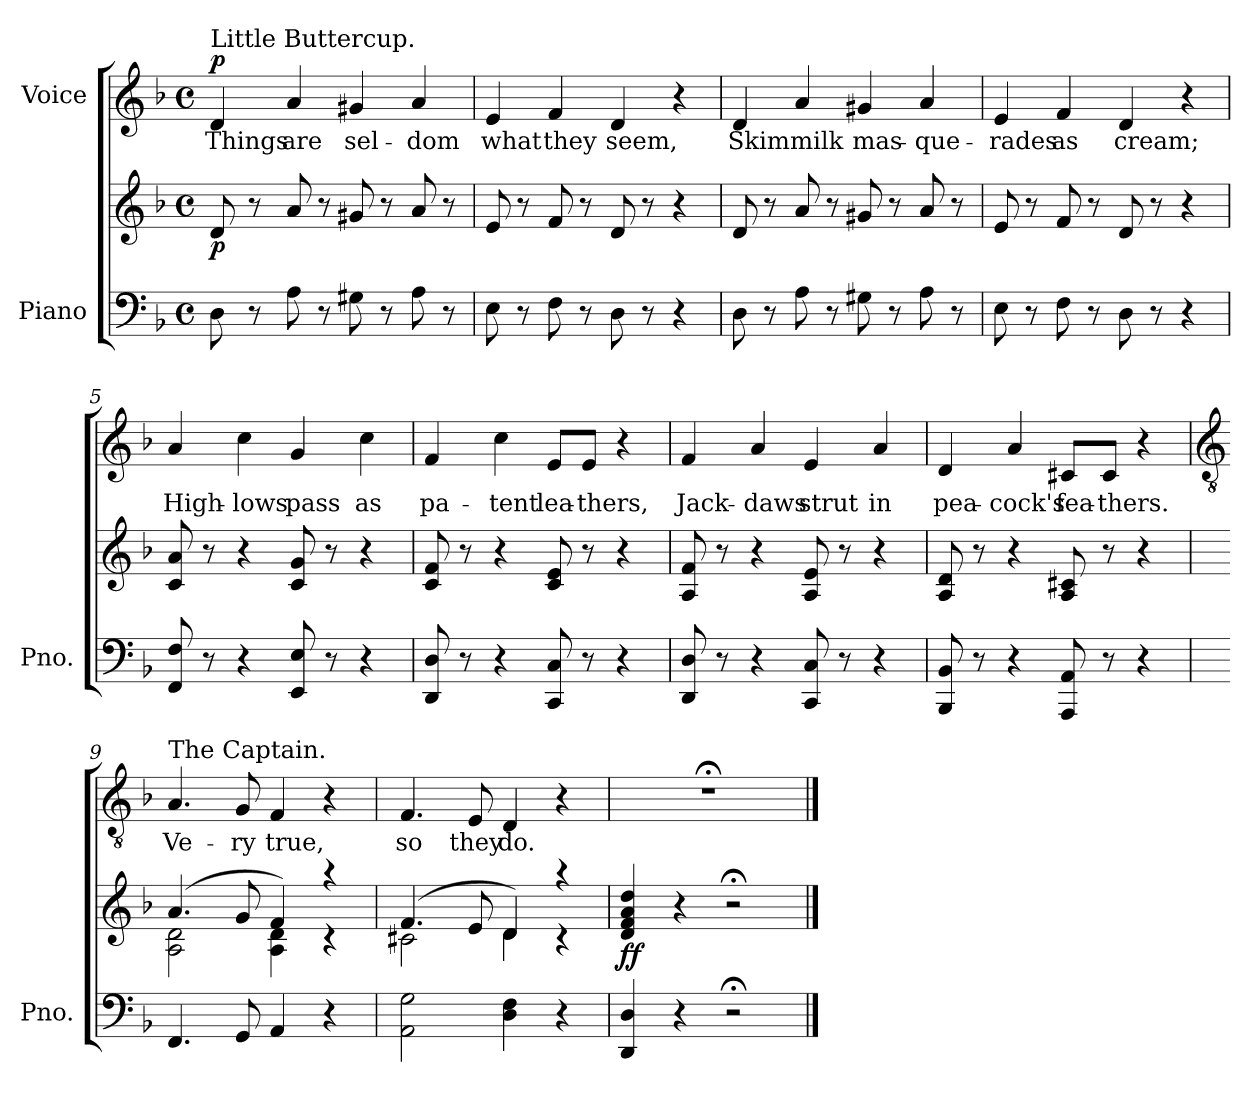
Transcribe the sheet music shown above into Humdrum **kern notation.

**kern	**kern	**dynam	**kern	**text	**dynam
*part2	*part2	*part2	*part1	*part1	*part1
*staff3	*staff2	*staff2/3	*staff1	*staff1	*staff1
*I"Piano	*	*	*I"Voice	*	*
*I'Pno.	*	*	*	*	*
*clefF4	*clefG2	*	*clefG2	*	*
*k[b-]	*k[b-]	*	*k[b-]	*	*
*d:	*d:	*	*d:	*	*
*M4/4	*M4/4	*	*M4/4	*	*
*met(c)	*met(c)	*	*met(c)	*	*
=1	=1	=1	=1	=1	=1
!	!	!	!LO:TX:a:t=Little Buttercup.	!	!
!	!	!LO:DY:b	!	!LO:LY:b	!LO:DY:a
8D\	8d/	p	4d/	Things	p
8r	8r	.	.	.	.
!	!	!	!	!LO:LY:b	!
8A\	8a/	.	4a/	are	.
8r	8r	.	.	.	.
!	!	!	!	!LO:LY:b	!
8G#X\	8g#X/	.	4g#X/	sel-	.
8r	8r	.	.	.	.
!	!	!	!	!LO:LY:b	!
8A\	8a/	.	4a/	-dom	.
8r	8r	.	.	.	.
=2	=2	=2	=2	=2	=2
!	!	!	!	!LO:LY:b	!
8E\	8e/	.	4e/	what	.
8r	8r	.	.	.	.
!	!	!	!	!LO:LY:b	!
8F\	8f/	.	4f/	they	.
8r	8r	.	.	.	.
!	!	!	!	!LO:LY:b	!
8D\	8d/	.	4d/	seem,	.
8r	8r	.	.	.	.
4r	4r	.	4r	.	.
=3	=3	=3	=3	=3	=3
!	!	!	!	!LO:LY:b	!
8D\	8d/	.	4d/	Skim	.
8r	8r	.	.	.	.
!	!	!	!	!LO:LY:b	!
8A\	8a/	.	4a/	milk	.
8r	8r	.	.	.	.
!	!	!	!	!LO:LY:b	!
8G#X\	8g#X/	.	4g#X/	mas-	.
8r	8r	.	.	.	.
!	!	!	!	!LO:LY:b	!
8A\	8a/	.	4a/	-que-	.
8r	8r	.	.	.	.
!!LO:LB:g=z
=4	=4	=4	=4	=4	=4
!	!	!	!	!LO:LY:b	!
8E\	8e/	.	4e/	-rades	.
8r	8r	.	.	.	.
!	!	!	!	!LO:LY:b	!
8F\	8f/	.	4f/	as	.
8r	8r	.	.	.	.
!	!	!	!	!LO:LY:b	!
8D\	8d/	.	4d/	cream;	.
8r	8r	.	.	.	.
4r	4r	.	4r	.	.
=5	=5	=5	=5	=5	=5
!	!	!	!	!LO:LY:b	!
8FF/ 8F/	8c/ 8a/	.	4a/	High-	.
8r	8r	.	.	.	.
!	!	!	!	!LO:LY:b	!
4r	4r	.	4cc\	-lows	.
!	!	!	!	!LO:LY:b	!
8EE/ 8E/	8c/ 8g/	.	4g/	pass	.
8r	8r	.	.	.	.
!	!	!	!	!LO:LY:b	!
4r	4r	.	4cc\	as	.
=6	=6	=6	=6	=6	=6
!	!	!	!	!LO:LY:b	!
8DD/ 8D/	8c/ 8f/	.	4f/	pa-	.
8r	8r	.	.	.	.
!	!	!	!	!LO:LY:b	!
4r	4r	.	4cc\	-tent	.
!	!	!	!	!LO:LY:b	!
8CC/ 8C/	8c/ 8e/	.	8e/L	lea-	.
!	!	!	!	!LO:LY:b	!
8r	8r	.	8e/J	-thers,	.
4r	4r	.	4r	.	.
=7	=7	=7	=7	=7	=7
!	!	!	!	!LO:LY:b	!
8DD/ 8D/	8A/ 8f/	.	4f/	Jack-	.
8r	8r	.	.	.	.
!	!	!	!	!LO:LY:b	!
4r	4r	.	4a/	-daws	.
!	!	!	!	!LO:LY:b	!
8CC/ 8C/	8A/ 8e/	.	4e/	strut	.
8r	8r	.	.	.	.
!	!	!	!	!LO:LY:b	!
4r	4r	.	4a/	in	.
!!LO:LB:g=z
=8	=8	=8	=8	=8	=8
!	!	!	!	!LO:LY:b	!
8BBB-/ 8BB-/	8A/ 8d/	.	4d/	pea-	.
8r	8r	.	.	.	.
!	!	!	!	!LO:LY:b	!
4r	4r	.	4a/	-cock's	.
!	!	!	!	!LO:LY:b	!
8AAA/ 8AA/	8A/ 8c#X/	.	8c#X/L	fea-	.
!	!	!	!	!LO:LY:b	!
8r	8r	.	8c#/J	-thers.	.
4r	4r	.	4r	.	.
=9	=9	=9	=9	=9	=9
*	*	*	*clefGv2	*	*
*	*^	*	*	*	*
!	!	!	!	!LO:TX:a:t=The Captain.	!	!
!	!	!	!	!	!LO:LY:b	!
4.FF/	(4.a/	2A\ 2d\	.	4.A/	Ve-	.
!	!	!	!	!	!LO:LY:b	!
8GG/	8g/	.	.	8G/	-ry	.
!	!	!	!	!	!LO:LY:b	!
4AA/	4f/)	4A\ 4d\	.	4F/	true,	.
4r	4raa	4rc	.	4r	.	.
=10	=10	=10	=10	=10	=10	=10
!	!	!	!	!	!LO:LY:b	!
2AA\ 2G\	(4.f/	2c#X\	.	4.F/	so	.
!	!	!	!	!	!LO:LY:b	!
.	8e/	.	.	8E/	they	.
!	!	!	!	!	!LO:LY:b	!
4D\ 4F\	4d/)	4d\	.	4D/	do.	.
4r	4raa	4rc	.	4r	.	.
=11	=11	=11	=11	=11	=11	=11
!	!	!	!LO:DY:b	!	!	!
*	*v	*v	*	*	*	*
4DD/ 4D/	4d/ 4f/ 4a/ 4dd/	ff	1r;<	.	.
4r	4r	.	.	.	.
2r;<	2r;<	.	.	.	.
==	==	==	==	==	==
*-	*-	*-	*-	*-	*-
